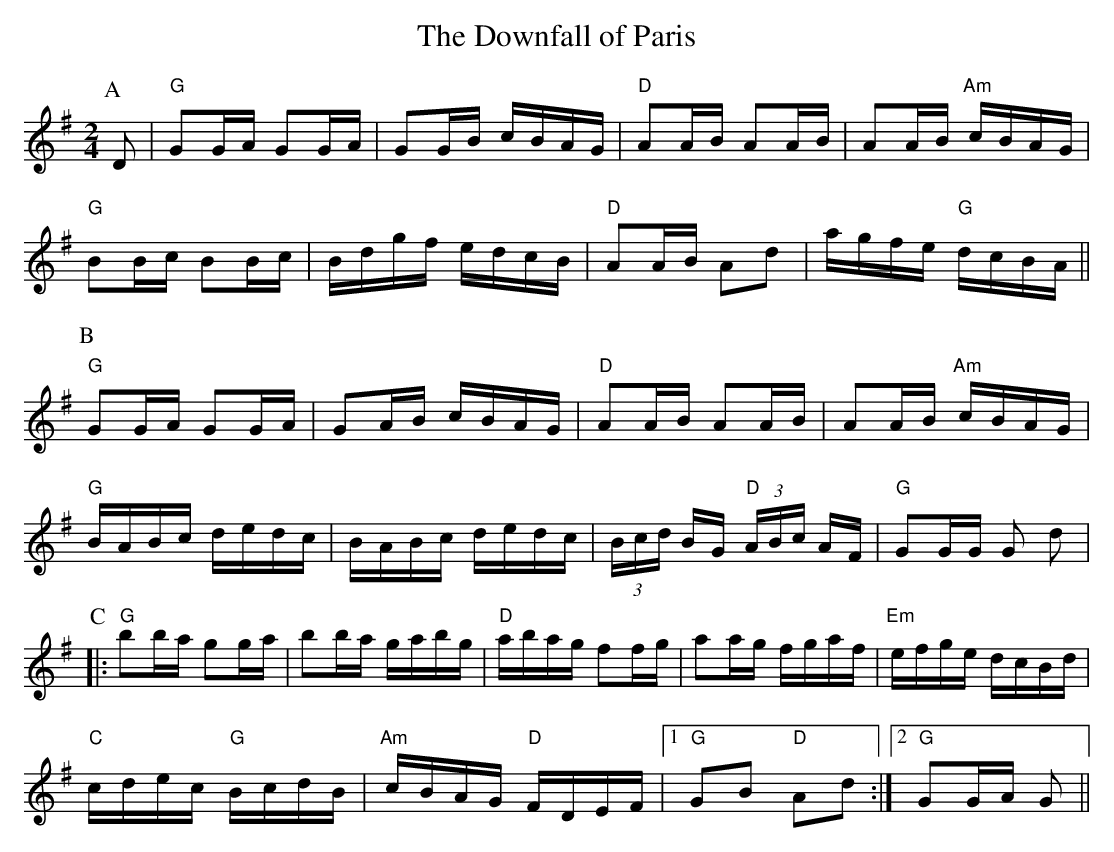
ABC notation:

X:1
T:Downfall of Paris, The
M:2/4
L:1/16
K:G
P:A
D2 | "G"G2GA G2GA | G2GB cBAG | "D"A2AB A2AB | A2AB "Am"cBAG |
"G"B2Bc B2Bc | Bdgf edcB | "D"A2AB A2d2 | agfe "G"dcBA ||
P:B
"G"G2GA G2GA | G2AB cBAG | "D"A2AB A2AB | A2AB "Am"cBAG |
"G"BABc dedc | BABc dedc | (3Bcd BG "D" (3ABc AF | "G"G2GG G2 d2|
P:C
|:"G"b2ba g2ga | b2ba gabg | "D"abag f2fg | a2ag fgaf | "Em"efge dcBd |
"C"cdec "G"BcdB | "Am"cBAG "D"FDEF |1 "G"G2B2 "D"A2d2 :|2 "G"G2GA G2 ||
